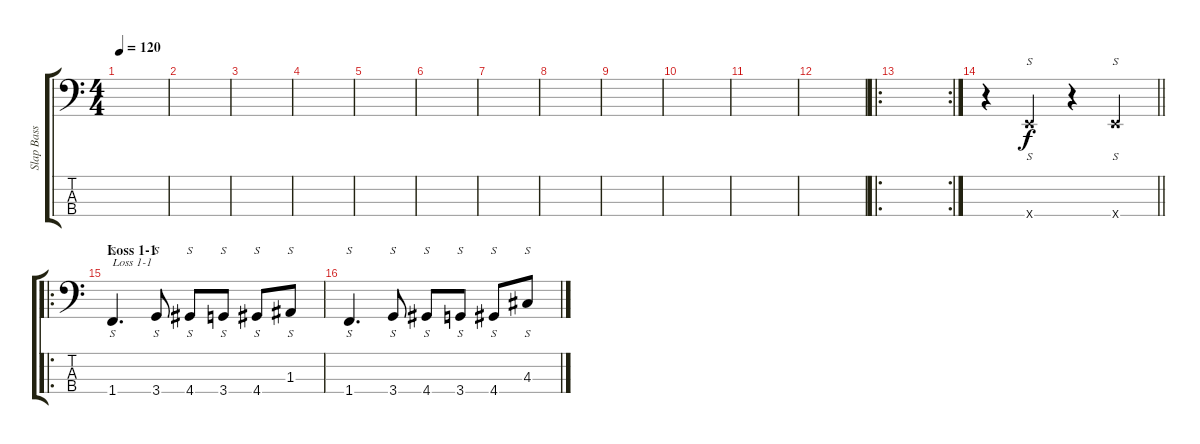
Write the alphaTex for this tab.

\track ("Slap Bass" "Slap Bass") {instrument slapbass2}
\staff {score tabs}
\tuning (G2 D2 A1 E1) {hide}
\ts (4 4)
\tempo 120
\clef f4
\ks c
|
|
|
|
|
|
|
|
|
|
|
|
\ro
\rc 2
|
\barLineRight lightlight
r.4 0.4{x}.4{s} r.4 0.4{x}.4{s} |
\ro
\section ("" "Loss 1-1")
1.4.4{s d txt "Loss 1-1"} 3.4.8{s} 4.4.8{s} 3.4.8{s} 4.4.8{s} 1.3.8{s} |
1.4.4{s d} 3.4.8{s} 4.4.8{s} 3.4.8{s} 4.4.8{s} 4.3.8{s}
